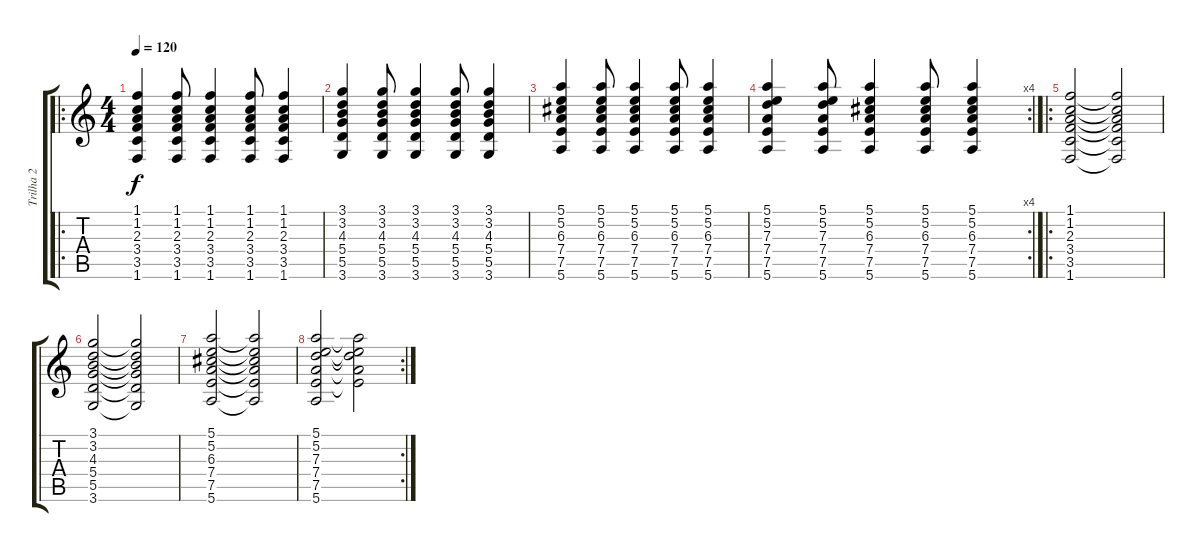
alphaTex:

\track ("Trilha 2" "Trilha 2") {instrument overdrivenguitar}
\staff {score tabs}
\tuning (E4 B3 G3 D3 A2 E2) {hide}
\ro
\ts (4 4)
\tempo 120
\clef g2
\ks c
(1.1 1.2 2.3 3.4 3.5 1.6).4{dy f volume 13 balance 8 instrument overdrivenguitar} (1.1 1.2 2.3 3.4 3.5 1.6).8{volume 13 balance 8 instrument overdrivenguitar} (1.1 1.2 2.3 3.4 3.5 1.6).4{volume 13 balance 8 instrument overdrivenguitar} (1.1 1.2 2.3 3.4 3.5 1.6).8{volume 13 balance 8 instrument overdrivenguitar} (1.1 1.2 2.3 3.4 3.5 1.6).4{volume 13 balance 8 instrument overdrivenguitar} |
(3.1 3.2 4.3 5.4 5.5 3.6).4 (3.1 3.2 4.3 5.4 5.5 3.6).8 (3.1 3.2 4.3 5.4 5.5 3.6).4 (3.1 3.2 4.3 5.4 5.5 3.6).8 (3.1 3.2 4.3 5.4 5.5 3.6).4 |
(5.1 5.2 6.3 7.4 7.5 5.6).4 (5.1 5.2 6.3 7.4 7.5 5.6).8 (5.1 5.2 6.3 7.4 7.5 5.6).4 (5.1 5.2 6.3 7.4 7.5 5.6).8 (5.1 5.2 6.3 7.4 7.5 5.6).4 |
\rc 4
(5.1 5.2 7.3 7.4 7.5 5.6).4 (5.1 5.2 7.3 7.4 7.5 5.6).8 (5.1 5.2 6.3 7.4 7.5 5.6).4 (5.1 5.2 6.3 7.4 7.5 5.6).8 (5.1 5.2 6.3 7.4 7.5 5.6).4 |
\ro
(1.1 1.2 2.3 3.4 3.5 1.6).2 (1.1{t} 1.2{t} 2.3{t} 3.4{t} 3.5{t} 1.6{t}).2 |
(3.1 3.2 4.3 5.4 5.5 3.6).2 (3.1{t} 3.2{t} 4.3{t} 5.4{t} 5.5{t} 3.6{t}).2 |
(5.1 5.2 6.3 7.4 7.5 5.6).2 (5.1{t} 5.2{t} 6.3{t} 7.4{t} 7.5{t} 5.6{t}).2 |
\rc 2
(5.1 5.2 7.3 7.4 7.5 5.6).2 (5.1{t} 5.2{t} 7.3{t} 7.4{t} 7.5{t}).2
